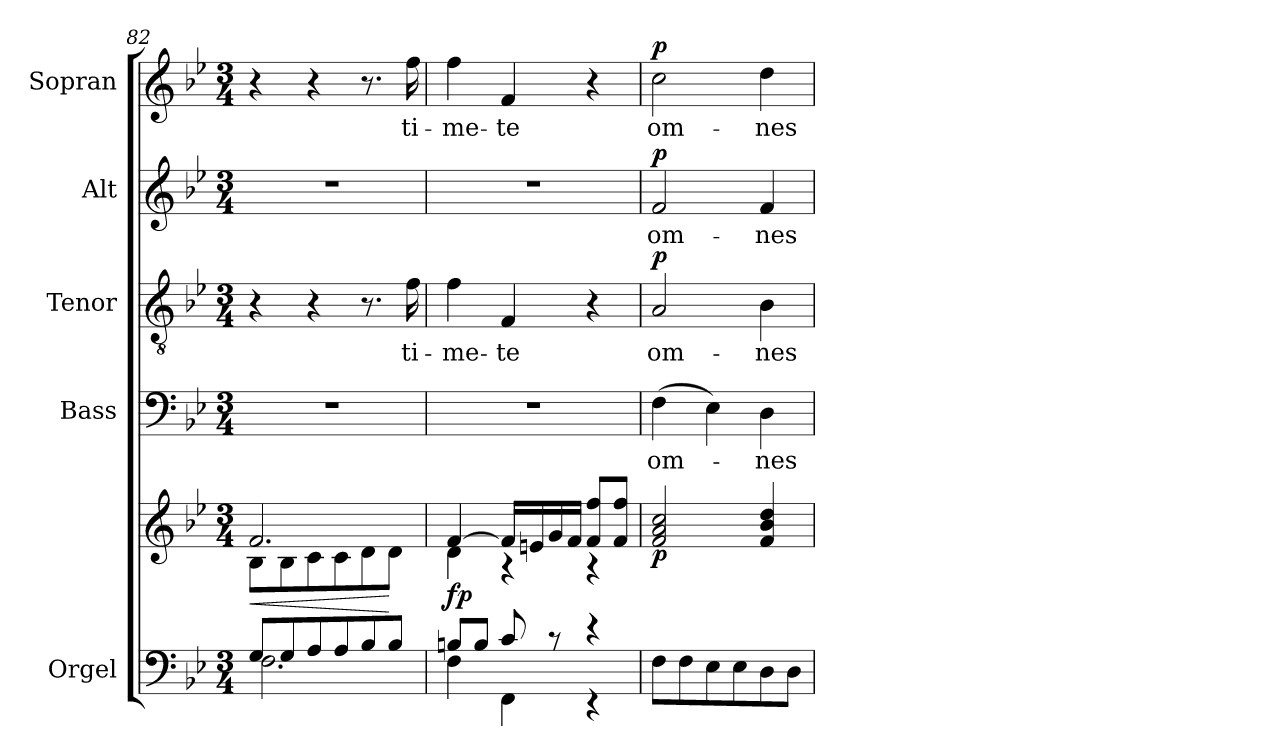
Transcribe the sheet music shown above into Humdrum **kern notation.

**kern	**kern	**dynam	**kern	**text	**kern	**text	**dynam	**kern	**text	**dynam	**kern	**text	**dynam
*part5	*part5	*part5	*part4	*part4	*part3	*part3	*part3	*part2	*part2	*part2	*part1	*part1	*part1
*staff6	*staff5	*staff5/6	*staff4	*staff4	*staff3	*staff3	*staff3	*staff2	*staff2	*staff2	*staff1	*staff1	*staff1
*I"Orgel	*	*	*I"Bass	*	*I"Tenor	*	*	*I"Alt	*	*	*I"Sopran	*	*
*I'Org.	*	*	*I'B.	*	*I'T.	*	*	*I'A.	*	*	*I'S.	*	*
*clefF4	*clefG2	*	*clefF4	*	*clefGv2	*	*	*clefG2	*	*	*clefG2	*	*
*k[b-e-]	*k[b-e-]	*	*k[b-e-]	*	*k[b-e-]	*	*	*k[b-e-]	*	*	*k[b-e-]	*	*
*B-:	*B-:	*	*B-:	*	*B-:	*	*	*B-:	*	*	*B-:	*	*
*M3/4	*M3/4	*	*M3/4	*	*M3/4	*	*	*M3/4	*	*	*M3/4	*	*
=82	=82	=82	=82	=82	=82	=82	=82	=82	=82	=82	=82	=82	=82
*^	*	*	*	*	*	*	*	*	*	*	*	*	*
!	!	!	!LO:HP:b	!	!	!	!	!	!	!	!	!	!	!
*	*	*^	*	*	*	*	*	*	*	*	*	*	*	*
8G/L	2.F\	2.f/	8B-\L	<	2.r	.	4r	.	.	2.r	.	.	4r	.	.
8G/	.	.	8B-\	.	.	.	.	.	.	.	.	.	.	.	.
8A/	.	.	8c\	.	.	.	4r	.	.	.	.	.	4r	.	.
8A/	.	.	8c\	.	.	.	.	.	.	.	.	.	.	.	.
8B-/	.	.	8d\	.	.	.	8.r	.	.	.	.	.	8.r	.	.
8B-/J	.	.	8d\J	[	.	.	.	.	.	.	.	.	.	.	.
!	!	!	!	!	!	!	!	!LO:LY:b	!	!	!	!	!	!LO:LY:b	!
.	.	.	.	.	.	.	16f\	ti-	.	.	.	.	16ff\	ti-	.
=83	=83	=83	=83	=83	=83	=83	=83	=83	=83	=83	=83	=83	=83	=83	=83
!	!	!	!	!LO:DY:b	!	!	!	!LO:LY:b	!	!	!	!	!	!LO:LY:b	!
8Bn/L	4F\	[>4f/	4d\	fp	2.r	.	4f\	-me-	.	2.r	.	.	4ff\	-me-	.
8B/J	.	.	.	.	.	.	.	.	.	.	.	.	.	.	.
!	!	!	!	!	!	!	!	!LO:LY:b	!	!	!	!	!	!LO:LY:b	!
8c/	4FF\	16f/LL]	4rA	.	.	.	4F/	-te	.	.	.	.	4f/	-te	.
.	.	16en/	.	.	.	.	.	.	.	.	.	.	.	.	.
8rc	.	16g/	.	.	.	.	.	.	.	.	.	.	.	.	.
.	.	16f/JJ	.	.	.	.	.	.	.	.	.	.	.	.	.
4r	4r	8f/ 8ff/L	4rA	.	.	.	4r	.	.	.	.	.	4r	.	.
.	.	8f/ 8ff/J	.	.	.	.	.	.	.	.	.	.	.	.	.
*v	*v	*	*	*	*	*	*	*	*	*	*	*	*	*	*
*	*v	*v	*	*	*	*	*	*	*	*	*	*	*	*
=84	=84	=84	=84	=84	=84	=84	=84	=84	=84	=84	=84	=84	=84
!	!	!LO:DY:b	!	!LO:LY:b	!	!LO:LY:b	!LO:DY:a	!	!LO:LY:b	!LO:DY:a	!	!LO:LY:b	!LO:DY:a
8F\L	2f/ 2a/ 2cc/	p	(>4F\	om-	2A/	om-	p	2f/	om-	p	2cc\	om-	p
8F\	.	.	.	.	.	.	.	.	.	.	.	.	.
8E-\	.	.	4E-\)	.	.	.	.	.	.	.	.	.	.
8E-\	.	.	.	.	.	.	.	.	.	.	.	.	.
!	!	!	!	!LO:LY:b	!	!LO:LY:b	!	!	!LO:LY:b	!	!	!LO:LY:b	!
8D\	4f/ 4b-/ 4dd/	.	4D\	-nes	4B-\	-nes	.	4f/	-nes	.	4dd\	-nes	.
8D\J	.	.	.	.	.	.	.	.	.	.	.	.	.
=	=	=	=	=	=	=	=	=	=	=	=	=	=
*-	*-	*-	*-	*-	*-	*-	*-	*-	*-	*-	*-	*-	*-
